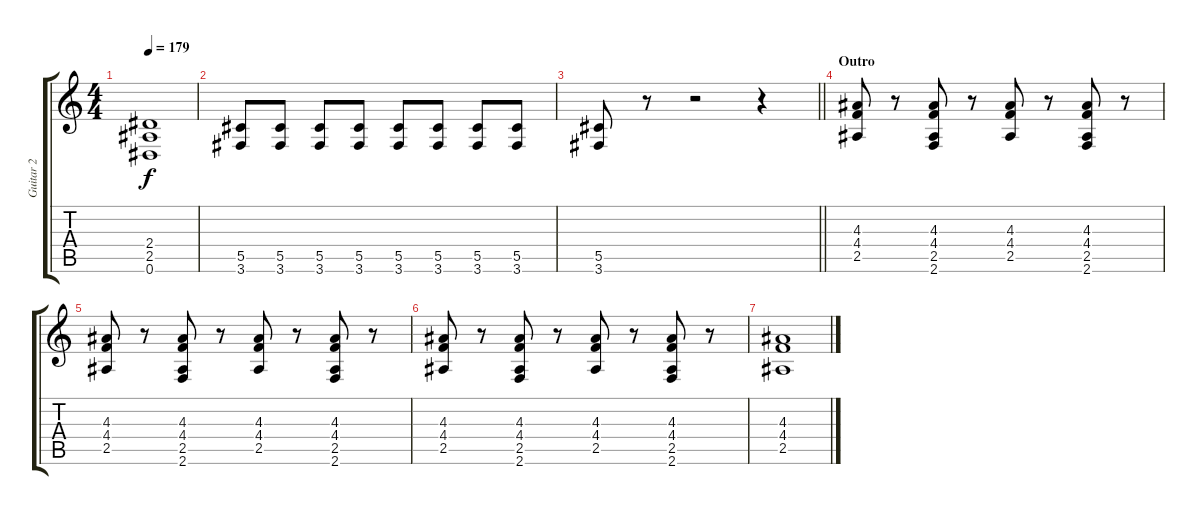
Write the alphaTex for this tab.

\track ("Guitar 2" "Guitar 2") {instrument distortionguitar}
\staff {score tabs}
\tuning (Eb4 Bb3 Gb3 Db3 Ab2 Eb2) {hide}
\ts (4 4)
\tempo 179
\clef g2
\ks c
(2.4 2.5 0.6).1{dy f} |
(5.5 3.6).8 (5.5 3.6).8 (5.5 3.6).8 (5.5 3.6).8 (5.5 3.6).8 (5.5 3.6).8 (5.5 3.6).8 (5.5 3.6).8 |
\barLineRight lightlight
(5.5 3.6).8 r.8 r.2 r.4 |
\section ("" "Outro")
(4.3 4.4 2.5).8 r.8 (4.3 4.4 2.5 2.6).8 r.8 (4.3 4.4 2.5).8 r.8 (4.3 4.4 2.5 2.6).8 r.8 |
(4.3 4.4 2.5).8 r.8 (4.3 4.4 2.5 2.6).8 r.8 (4.3 4.4 2.5).8 r.8 (4.3 4.4 2.5 2.6).8 r.8 |
(4.3 4.4 2.5).8 r.8 (4.3 4.4 2.5 2.6).8 r.8 (4.3 4.4 2.5).8 r.8 (4.3 4.4 2.5 2.6).8 r.8 |
(4.3 4.4 2.5).1
